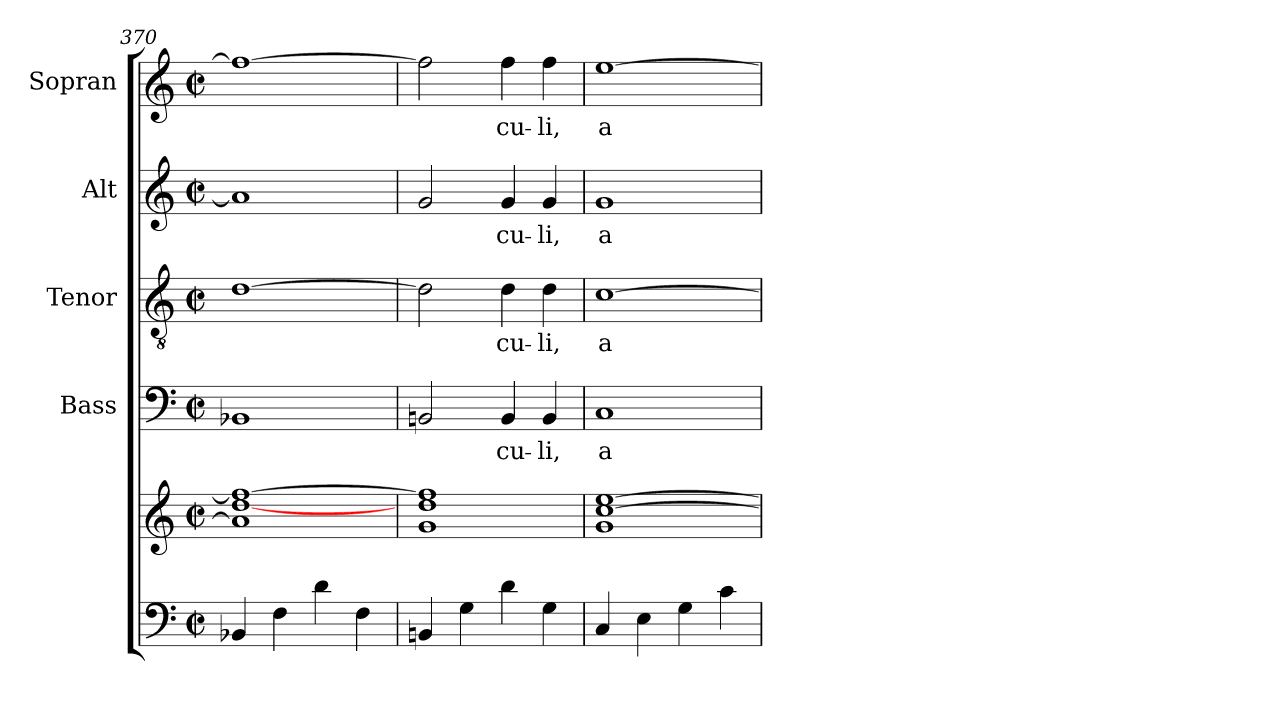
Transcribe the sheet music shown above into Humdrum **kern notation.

**kern	**kern	**kern	**text	**kern	**text	**kern	**text	**kern	**text
*part5	*part5	*part4	*part4	*part3	*part3	*part2	*part2	*part1	*part1
*staff6	*staff5	*staff4	*staff4	*staff3	*staff3	*staff2	*staff2	*staff1	*staff1
*	*	*I"Bass	*	*I"Tenor	*	*I"Alt	*	*I"Sopran	*
*	*	*I'B.	*	*I'T.	*	*I'A.	*	*I'S.	*
*clefF4	*clefG2	*clefF4	*	*clefGv2	*	*clefG2	*	*clefG2	*
*k[]	*k[]	*k[]	*	*k[]	*	*k[]	*	*k[]	*
*C:	*C:	*C:	*	*C:	*	*C:	*	*C:	*
*M2/2	*M2/2	*M2/2	*	*M2/2	*	*M2/2	*	*M2/2	*
*met(c|)	*met(c|)	*met(c|)	*	*met(c|)	*	*met(c|)	*	*met(c|)	*
=370	=370	=370	=370	=370	=370	=370	=370	=370	=370
*	*^	*	*	*	*	*	*	*	*
4BB-X/	1ff_	1a-] [<1dd	1BB-X	.	[1d	.	1a-]	.	1ff_	.
4F\	.	.	.	.	.	.	.	.	.	.
4d\	.	.	.	.	.	.	.	.	.	.
4F\	.	.	.	.	.	.	.	.	.	.
*	*v	*v	*	*	*	*	*	*	*	*
!!LO:PB:g=z
=371	=371	=371	=371	=371	=371	=371	=371	=371	=371
4BBn/	1g 1dd 1ff]	2BBn/	.	2d\]	.	2g/	.	2ff\]	.
4G\	.	.	.	.	.	.	.	.	.
!	!	!	!LO:LY:b	!	!LO:LY:b	!	!LO:LY:b	!	!LO:LY:b
4d\	.	4BB/	-cu-	4d\	-cu-	4g/	-cu-	4ff\	-cu-
!	!	!	!LO:LY:b	!	!LO:LY:b	!	!LO:LY:b	!	!LO:LY:b
4G\	.	4BB/	-li,	4d\	-li,	4g/	-li,	4ff\	-li,
=372	=372	=372	=372	=372	=372	=372	=372	=372	=372
!	!	!	!LO:LY:b	!	!LO:LY:b	!	!LO:LY:b	!	!LO:LY:b
4C/	1g [1cc [1ee	1C	a-	[1c	a-	1g	a-	[1ee	a-
4E\	.	.	.	.	.	.	.	.	.
4G\	.	.	.	.	.	.	.	.	.
4c\	.	.	.	.	.	.	.	.	.
=	=	=	=	=	=	=	=	=	=
*-	*-	*-	*-	*-	*-	*-	*-	*-	*-
